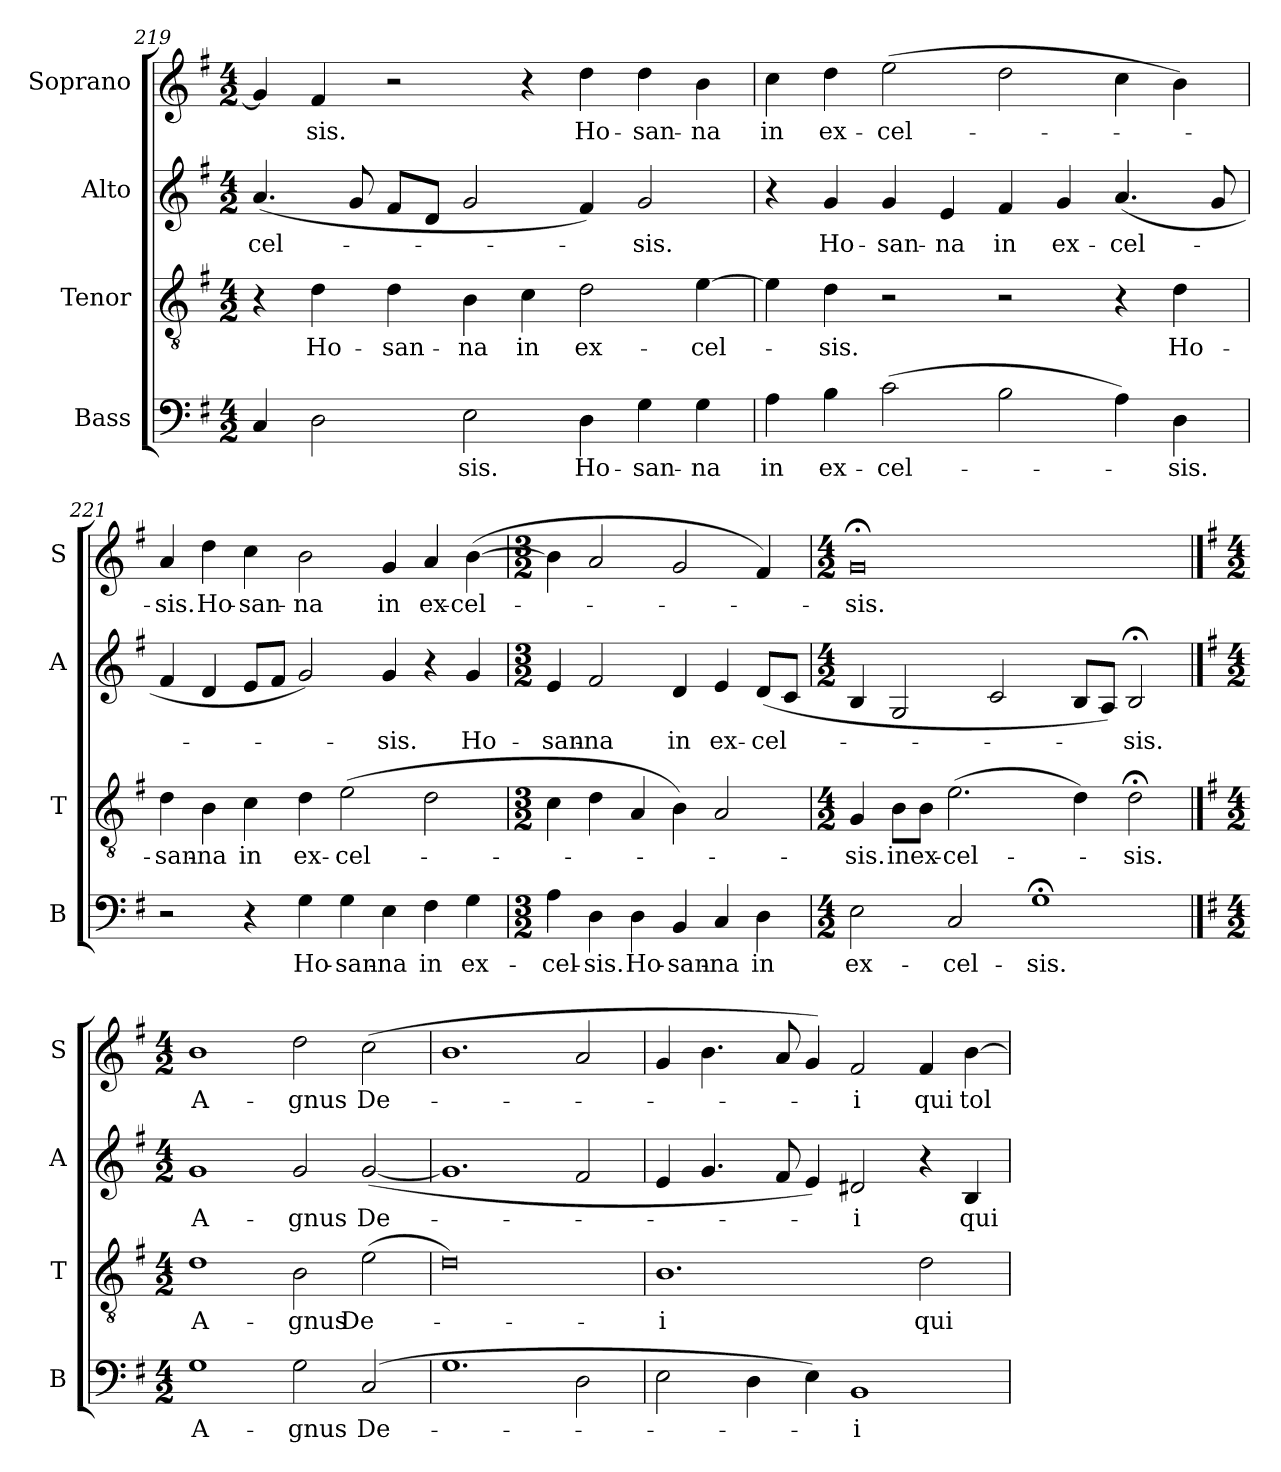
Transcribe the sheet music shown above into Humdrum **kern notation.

**kern	**text	**kern	**text	**kern	**text	**kern	**text
*part4	*part4	*part3	*part3	*part2	*part2	*part1	*part1
*staff4	*staff4	*staff3	*staff3	*staff2	*staff2	*staff1	*staff1
*I"Bass	*	*I"Tenor	*	*I"Alto	*	*I"Soprano	*
*I'B	*	*I'T	*	*I'A	*	*I'S	*
*clefF4	*	*clefGv2	*	*clefG2	*	*clefG2	*
*k[f#]	*	*k[f#]	*	*k[f#]	*	*k[f#]	*
*G:	*	*G:	*	*G:	*	*G:	*
*M4/2	*	*M4/2	*	*M4/2	*	*M4/2	*
=219	=219	=219	=219	=219	=219	=219	=219
4C/	.	4r	.	(4.a/	-cel-	4g/]	.
2D\	.	4d\	Ho-	.	.	4f#/	-sis.
.	.	.	.	8g/	.	.	.
.	.	4d\	-san-	8f#/L	.	2r	.
.	.	.	.	8d/J	.	.	.
2E\	-sis.	4B\	-na	2g/	.	.	.
.	.	4c\	in	.	.	4r	.
4D\	Ho-	2d\	ex-	4f#/)	.	4dd\	Ho-
4G\	-san-	.	.	2g/	-sis.	4dd\	-san-
4G\	-na	[4e\	-cel-	.	.	4b\	-na
!!LO:LB:g=z
=220	=220	=220	=220	=220	=220	=220	=220
4A\	in	4e\]	.	4r	.	4cc\	in
4B\	ex-	4d\	-sis.	4g/	Ho-	4dd\	ex-
(2c\	-cel-	2r	.	4g/	-san-	(2ee\	-cel-
.	.	.	.	4e/	-na	.	.
2B\	.	2r	.	4f#/	in	2dd\	.
.	.	.	.	4g/	ex-	.	.
4A\)	.	4r	.	(4.a/	-cel-	4cc\	.
4D\	-sis.	4d\	Ho-	.	.	4b\)	.
.	.	.	.	8g/	.	.	.
=221	=221	=221	=221	=221	=221	=221	=221
2r	.	4d\	-san-	4f#/	.	4a/	-sis.
.	.	4B\	-na	4d/	.	4dd\	Ho-
4r	.	4c\	in	8e/L	.	4cc\	-san-
.	.	.	.	8f#/J	.	.	.
4G\	Ho-	4d\	ex-	2g/)	.	2b\	-na
4G\	-san-	(2e\	-cel-	.	.	.	.
4E\	-na	.	.	4g/	-sis.	4g/	in
4F#\	in	2d\	.	4r	.	4a/	ex-
4G\	ex-	.	.	4g/	Ho-	([4b\	-cel-
=222	=222	=222	=222	=222	=222	=222	=222
*M3/2	*	*M3/2	*	*M3/2	*	*M3/2	*
4A\	-cel-	4c\	.	4e/	-san-	4b\]	.
4D\	-sis.	4d\	.	2f#/	-na	2a/	.
4D\	Ho-	4A/	.	.	.	.	.
4BB/	-san-	4B\)	.	4d/	in	2g/	.
4C/	-na	2A/	.	4e/	ex-	.	.
4D\	in	.	.	(8d/L	-cel-	4f#/)	.
.	.	.	.	8c/J	.	.	.
=222X7	=222X7	=222X7	=222X7	=222X7	=222X7	=222X7	=222X7
*M4/2	*	*M4/2	*	*M4/2	*	*M4/2	*
2E\	ex-	4G/	-sis.	4B/	.	0g;<	-sis.
.	.	8B\L	in	2G/	.	.	.
.	.	8B\J	ex-	.	.	.	.
2C/	-cel-	(2.e\	-cel-	.	.	.	.
.	.	.	.	2c/	.	.	.
1G;<	-sis.	.	.	.	.	.	.
.	.	4d\)	.	8B/L	.	.	.
.	.	.	.	8A/J)	.	.	.
.	.	2d;<\	-sis.	2B;</	-sis.	.	.
!!LO:PB:g=z
==222X8	==222X8	==222X8	==222X8	==222X8	==222X8	==222X8	==222X8
*k[f#]	*	*k[f#]	*	*k[f#]	*	*k[f#]	*
*G:	*	*G:	*	*G:	*	*G:	*
*M4/2	*	*M4/2	*	*M4/2	*	*M4/2	*
1G	A-	1d	A-	1g	A-	1b	A-
2G\	-gnus	2B\	-gnus	2g/	-gnus	2dd\	-gnus
(2C/	De-	(2e\	De-	([2g/	De-	(2cc\	De-
=223	=223	=223	=223	=223	=223	=223	=223
1.G	.	0d)	.	1.g]	.	1.b	.
2D\	.	.	.	2f#/	.	2a/	.
=224	=224	=224	=224	=224	=224	=224	=224
2E\	.	1.B	-i	4e/	.	4g/	.
.	.	.	.	4.g/	.	4.b\	.
4D\	.	.	.	.	.	.	.
.	.	.	.	8f#/	.	8a/	.
4E\)	.	.	.	4e/)	.	4g/)	.
1BB	-i	.	.	2d#X/	-i	2f#/	-i
.	.	2d\	qui	4r	.	4f#/	qui
.	.	.	.	4B/	qui	[4b\	tol-
=	=	=	=	=	=	=	=
*-	*-	*-	*-	*-	*-	*-	*-
